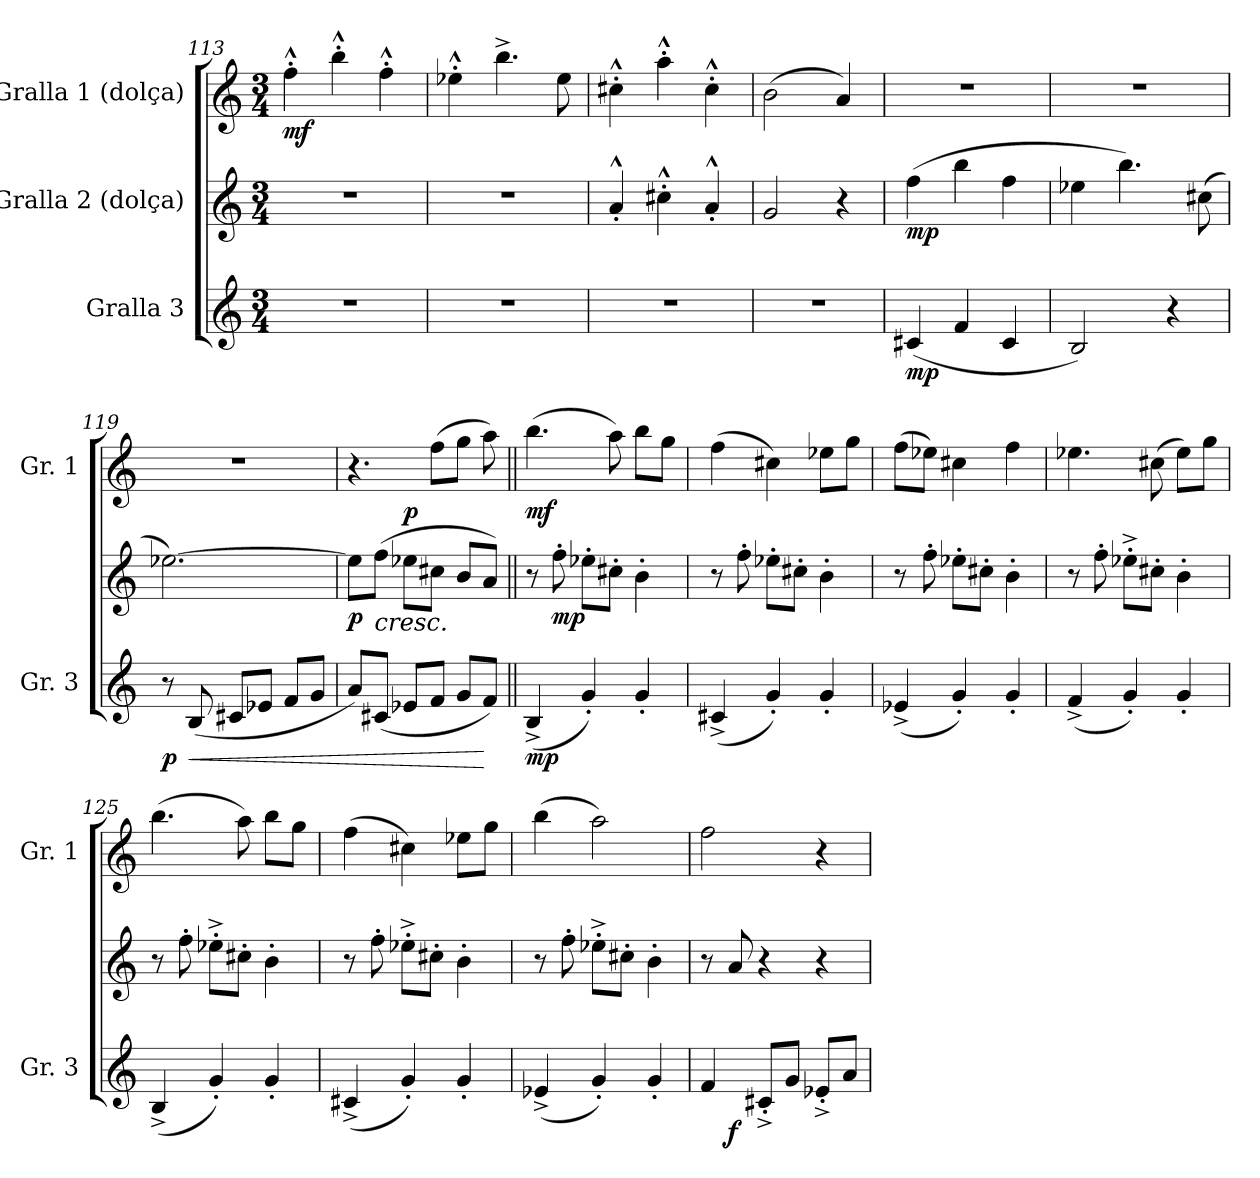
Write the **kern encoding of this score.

**kern	**dynam	**kern	**dynam	**kern	**dynam
*part3	*part3	*part2	*part2	*part1	*part1
*staff3	*staff3	*staff2	*staff2	*staff1	*staff1
*I"Gralla 3	*	*I"Gralla 2 (dolça)	*	*I"Gralla 1 (dolça)	*
*I'Gr. 3	*	*	*	*I'Gr. 1	*
*clefG2	*	*clefG2	*	*clefG2	*
*k[]	*	*k[]	*	*k[]	*
*M3/4	*	*M3/4	*	*M3/4	*
=113	=113	=113	=113	=113	=113
!	!	!	!	!	!LO:DY:b
2.r	.	2.r	.	4ff'^^\	mf
.	.	.	.	4bb'^^\	.
.	.	.	.	4ff'^^\	.
=114	=114	=114	=114	=114	=114
2.r	.	2.r	.	4ee-X'^^\	.
.	.	.	.	4.bb^\	.
.	.	.	.	8ee-\	.
=115	=115	=115	=115	=115	=115
2.r	.	4a'^^/	.	4cc#X'^^\	.
.	.	4cc#X'^^\	.	4aa'^^\	.
.	.	4a'^^/	.	4cc#'^^\	.
=116	=116	=116	=116	=116	=116
2.r	.	2g/	.	(>2b\	.
.	.	4r	.	4a/)	.
!!LO:PB:g=z
=117	=117	=117	=117	=117	=117
!	!LO:DY:b	!	!LO:DY:b	!	!
(<4c#X/	mp	(>4ff\	mp	2.r	.
4f/	.	4bb\	.	.	.
4c#/	.	4ff\	.	.	.
=118	=118	=118	=118	=118	=118
2B/)	.	4ee-X\	.	2.r	.
.	.	4.bb\)	.	.	.
4r	.	.	.	.	.
.	.	(>8cc#X\	.	.	.
=119	=119	=119	=119	=119	=119
!	!LO:DY:b	!	!	!	!
8r	p	[2.ee-X\)	.	2.r	.
!	!LO:HP:b	!	!	!	!
(<8B/	<	.	.	.	.
8c#X/L	.	.	.	.	.
8e-X/J	.	.	.	.	.
8f/L	.	.	.	.	.
8g/J	.	.	.	.	.
=120	=120	=120	=120	=120	=120
!	!	!	!LO:DY:b	!	!
8a/L)	.	8ee-\L]	p	4.r	.
!	!	!	!LO:HP:b	!	!
(<8c#X/J	.	(>8ff\J	<	.	.
!	!	!	!LO:DY:a	!	!
8e-X/L	.	8ee-X\L	p	.	.
8f/J	.	8cc#X\J	.	(>8ff\L	.
8g/L	.	8b/L	.	8gg\J	.
8f/J)	[	8a/J)	[	8aa\)	.
=121||	=121||	=121||	=121||	=121||	=121||
!	!LO:DY:b	!	!LO:DY:a	!	!
(<4B^/	mp	8r	mf	(>4.bb\	.
!	!	!	!LO:DY:b	!	!
.	.	8ff'\	mp	.	.
4g'/)	.	8ee-X'\L	.	.	.
.	.	8cc#X'\J	.	8aa\)	.
4g'/	.	4b'\	.	8bb\L	.
.	.	.	.	8gg\J	.
=122	=122	=122	=122	=122	=122
(<4c#X^/	.	8r	.	(>4ff\	.
.	.	8ff'\	.	.	.
4g'/)	.	8ee-X'\L	.	4cc#X\)	.
.	.	8cc#X'\J	.	.	.
4g'/	.	4b'\	.	8ee-X\L	.
.	.	.	.	8gg\J	.
!!LO:LB:g=z
=123	=123	=123	=123	=123	=123
(<4e-X^/	.	8r	.	(>8ff\L	.
.	.	8ff'\	.	8ee-X\J)	.
4g'/)	.	8ee-X'\L	.	4cc#X\	.
.	.	8cc#X'\J	.	.	.
4g'/	.	4b'\	.	4ff\	.
=124	=124	=124	=124	=124	=124
(<4f^/	.	8r	.	4.ee-X\	.
.	.	8ff'\	.	.	.
4g'/)	.	8ee-X'^\L	.	.	.
.	.	8cc#X'\J	.	(>8cc#X\	.
4g'/	.	4b'\	.	8ee-\L)	.
.	.	.	.	8gg\J	.
=125	=125	=125	=125	=125	=125
(<4B^/	.	8r	.	(>4.bb\	.
.	.	8ff'\	.	.	.
4g'/)	.	8ee-X'^\L	.	.	.
.	.	8cc#X'\J	.	8aa\)	.
4g'/	.	4b'\	.	8bb\L	.
.	.	.	.	8gg\J	.
=126	=126	=126	=126	=126	=126
(<4c#X^/	.	8r	.	(>4ff\	.
.	.	8ff'\	.	.	.
4g'/)	.	8ee-X'^\L	.	4cc#X\)	.
.	.	8cc#X'\J	.	.	.
4g'/	.	4b'\	.	8ee-X\L	.
.	.	.	.	8gg\J	.
=127	=127	=127	=127	=127	=127
(<4e-X^/	.	8r	.	(>4bb\	.
.	.	8ff'\	.	.	.
4g'/)	.	8ee-X'^\L	.	2aa\)	.
.	.	8cc#X'\J	.	.	.
4g'/	.	4b'\	.	.	.
=128	=128	=128	=128	=128	=128
*^	*	*	*	*	*
4f/	8ryy	.	8r	.	2ff\	.
!	!	!LO:DY:b	!	!	!	!
.	2ryy	f	8a/	.	.	.
8c#X'^/L	.	.	4r	.	.	.
8g/J	.	.	.	.	.	.
8e-X'^/L	.	.	4r	.	4r	.
8a/J	8ryy	.	.	.	.	.
*v	*v	*	*	*	*	*
=	=	=	=	=	=
*-	*-	*-	*-	*-	*-
